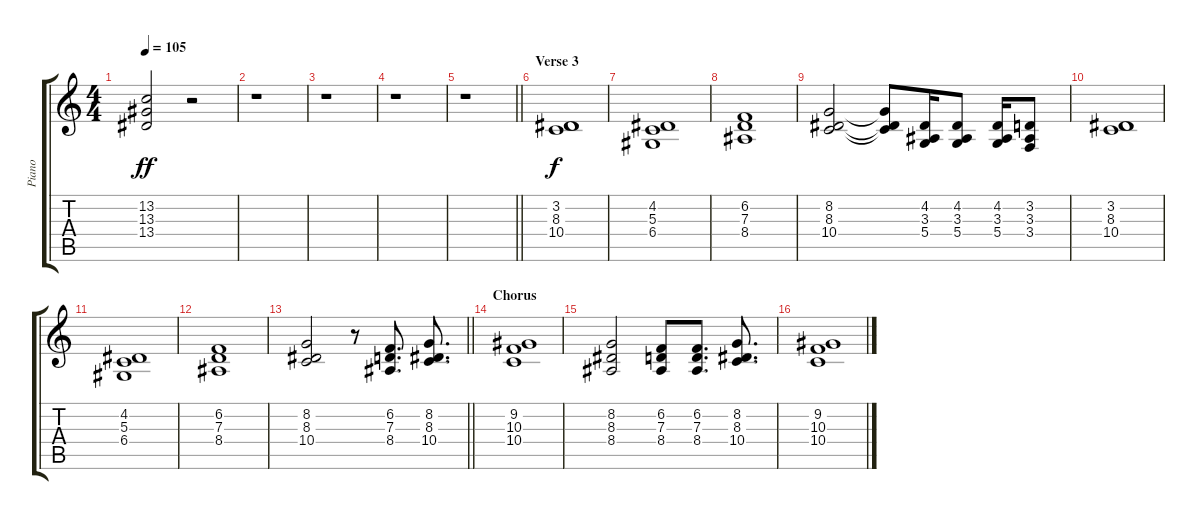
\track ("Piano" "Piano") {instrument acousticgrandpiano}
\staff {score tabs}
\tuning (E4 B3 G3 D3 A2 E2) {hide}
\ts (4 4)
\tempo 105
\clef g2
\ks c
(13.2 13.3 13.4).2{dy ff} r.2 |
r.1 |
r.1 |
r.1 |
\barLineRight lightlight
r.1 |
\section ("" "Verse 3")
(3.2 8.3 10.4).1{dy f} |
(4.2 5.3 6.4).1 |
(6.2 7.3 8.4).1 |
(8.2 8.3 10.4).2 (8.2{t} 8.3{t} 10.4{t}).8 (4.2 3.3 5.4).16 (4.2 3.3 5.4).8 (4.2 3.3 5.4).16 (3.2 3.3 3.4).8 |
(3.2 8.3 10.4).1 |
(4.2 5.3 6.4).1 |
(6.2 7.3 8.4).1 |
\barLineRight lightlight
(8.2 8.3 10.4).2 r.8 (6.2 7.3 8.4).8{d} (8.2 8.3 10.4).8{d} |
\section ("" "Chorus")
(9.2 10.3 10.4).1 |
(8.2 8.3 8.4).2 (6.2 7.3 8.4).8 (6.2 7.3 8.4).8{d} (8.2 8.3 10.4).8{d} |
(9.2 10.3 10.4).1
